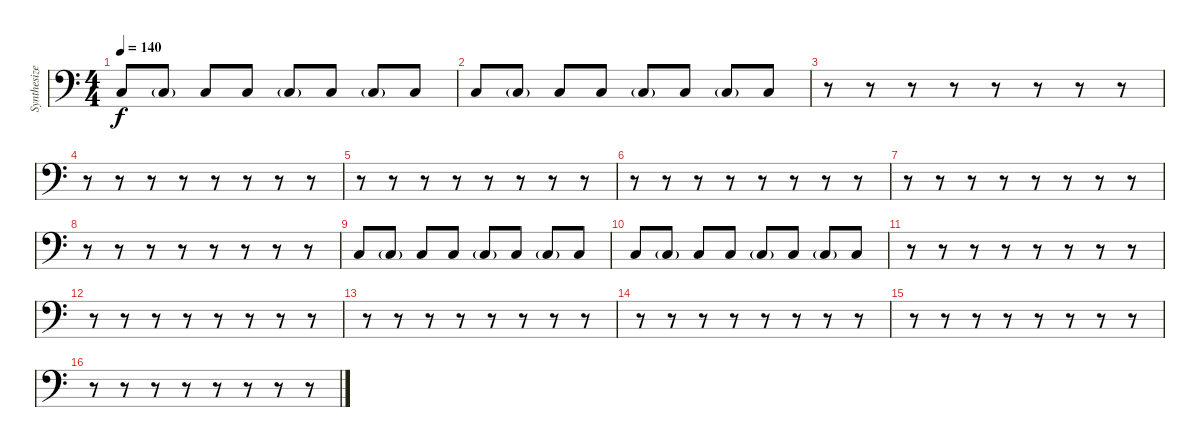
\track ("Synthesizer" "Synthesize") {instrument synthbass1}
\staff {score}
\tuning (E4 B3 G3 D3 A2 E2 B1) {hide}
\ts (4 4)
\tempo 140
\clef f4
\ks c
1.7.8{dy f} 1.7{g}.8 1.7.8 1.7.8 1.7{g}.8 1.7.8 1.7{g}.8 1.7.8 |
1.7.8 1.7{g}.8 1.7.8 1.7.8 1.7{g}.8 1.7.8 1.7{g}.8 1.7.8 |
r.8 r.8 r.8 r.8 r.8 r.8 r.8 r.8 |
r.8 r.8 r.8 r.8 r.8 r.8 r.8 r.8 |
r.8 r.8 r.8 r.8 r.8 r.8 r.8 r.8 |
r.8 r.8 r.8 r.8 r.8 r.8 r.8 r.8 |
r.8 r.8 r.8 r.8 r.8 r.8 r.8 r.8 |
r.8 r.8 r.8 r.8 r.8 r.8 r.8 r.8 |
1.7.8 1.7{g}.8 1.7.8 1.7.8 1.7{g}.8 1.7.8 1.7{g}.8 1.7.8 |
1.7.8 1.7{g}.8 1.7.8 1.7.8 1.7{g}.8 1.7.8 1.7{g}.8 1.7.8 |
r.8 r.8 r.8 r.8 r.8 r.8 r.8 r.8 |
r.8 r.8 r.8 r.8 r.8 r.8 r.8 r.8 |
r.8 r.8 r.8 r.8 r.8 r.8 r.8 r.8 |
r.8 r.8 r.8 r.8 r.8 r.8 r.8 r.8 |
r.8 r.8 r.8 r.8 r.8 r.8 r.8 r.8 |
r.8 r.8 r.8 r.8 r.8 r.8 r.8 r.8
